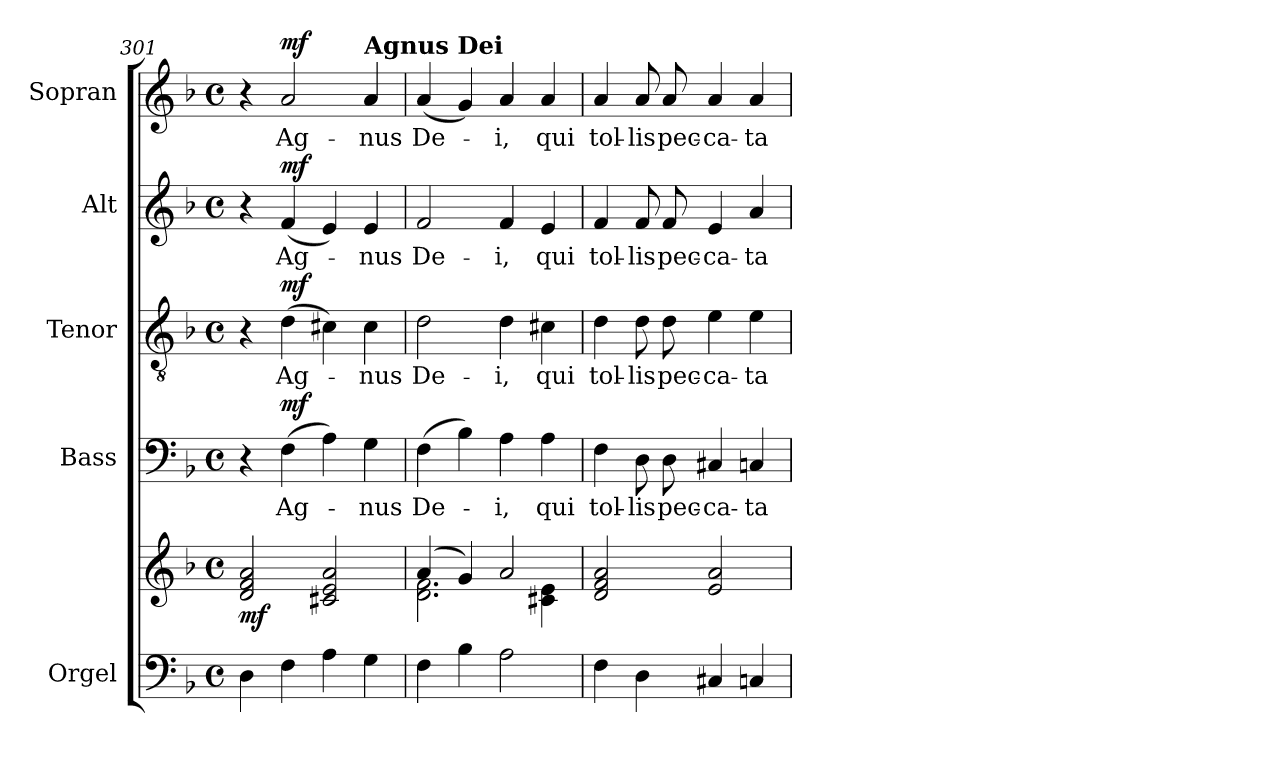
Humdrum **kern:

**kern	**kern	**dynam	**kern	**text	**dynam	**kern	**text	**dynam	**kern	**text	**dynam	**kern	**text	**dynam
*part5	*part5	*part5	*part4	*part4	*part4	*part3	*part3	*part3	*part2	*part2	*part2	*part1	*part1	*part1
*staff6	*staff5	*staff5/6	*staff4	*staff4	*staff4	*staff3	*staff3	*staff3	*staff2	*staff2	*staff2	*staff1	*staff1	*staff1
*I"Orgel	*	*	*I"Bass	*	*	*I"Tenor	*	*	*I"Alt	*	*	*I"Sopran	*	*
*I'Org.	*	*	*I'B.	*	*	*I'T.	*	*	*I'A.	*	*	*I'S.	*	*
!!LO:LB:g=z
*clefF4	*clefG2	*	*clefF4	*	*	*clefGv2	*	*	*clefG2	*	*	*clefG2	*	*
*k[b-]	*k[b-]	*	*k[b-]	*	*	*k[b-]	*	*	*k[b-]	*	*	*k[b-]	*	*
*F:	*F:	*	*F:	*	*	*F:	*	*	*F:	*	*	*F:	*	*
*M4/4	*M4/4	*	*M4/4	*	*	*M4/4	*	*	*M4/4	*	*	*M4/4	*	*
*met(c)	*met(c)	*	*met(c)	*	*	*met(c)	*	*	*met(c)	*	*	*met(c)	*	*
=301	=301	=301	=301	=301	=301	=301	=301	=301	=301	=301	=301	=301	=301	=301
!	!	!LO:DY:b	!	!	!	!	!	!	!	!	!	!	!	!
4D\	2d/ 2f/ 2a/	mf	4r	.	.	4r	.	.	4r	.	.	4r	.	.
!	!	!	!	!	!LO:DY:a	!	!	!LO:DY:a	!	!	!LO:DY:a	!	!	!LO:DY:a
4F\	.	.	(4F\	Ag-	mf	(4d\	Ag-	mf	(4f/	Ag-	mf	2a/	Ag-	mf
4A\	2c#X/ 2e/ 2a/	.	4A\)	.	.	4c#X\)	.	.	4e/)	.	.	.	.	.
!	!	!	!	!	!	!	!	!	!	!	!	!LO:TX:a:B:t=Agnus Dei	!	!
4G\	.	.	4G\	-nus	.	4c#\	-nus	.	4e/	-nus	.	4a/	-nus	.
=302	=302	=302	=302	=302	=302	=302	=302	=302	=302	=302	=302	=302	=302	=302
*	*^	*	*	*	*	*	*	*	*	*	*	*	*	*
4F\	(4a/	2.d\ 2.f\	.	(4F\	De-	.	2d\	De-	.	2f/	De-	.	(4a/	De-	.
4B-\	4g/)	.	.	4B-\)	.	.	.	.	.	.	.	.	4g/)	.	.
2A\	2a/	.	.	4A\	-i,	.	4d\	-i,	.	4f/	-i,	.	4a/	-i,	.
.	.	4c#X\ 4e\	.	4A\	qui	.	4c#X\	qui	.	4e/	qui	.	4a/	qui	.
*	*v	*v	*	*	*	*	*	*	*	*	*	*	*	*	*
=303	=303	=303	=303	=303	=303	=303	=303	=303	=303	=303	=303	=303	=303	=303
4F\	2d/ 2f/ 2a/	.	4F\	tol-	.	4d\	tol-	.	4f/	tol-	.	4a/	tol-	.
4D\	.	.	8D\	-lis	.	8d\	-lis	.	8f/	-lis	.	8a/	-lis	.
.	.	.	8D\	pec-	.	8d\	pec-	.	8f/	pec-	.	8a/	pec-	.
4C#X/	2e/ 2a/	.	4C#X/	-ca-	.	4e\	-ca-	.	4e/	-ca-	.	4a/	-ca-	.
4Cn/	.	.	4Cn/	-ta	.	4e\	-ta	.	4a/	-ta	.	4a/	-ta	.
=	=	=	=	=	=	=	=	=	=	=	=	=	=	=
*-	*-	*-	*-	*-	*-	*-	*-	*-	*-	*-	*-	*-	*-	*-
